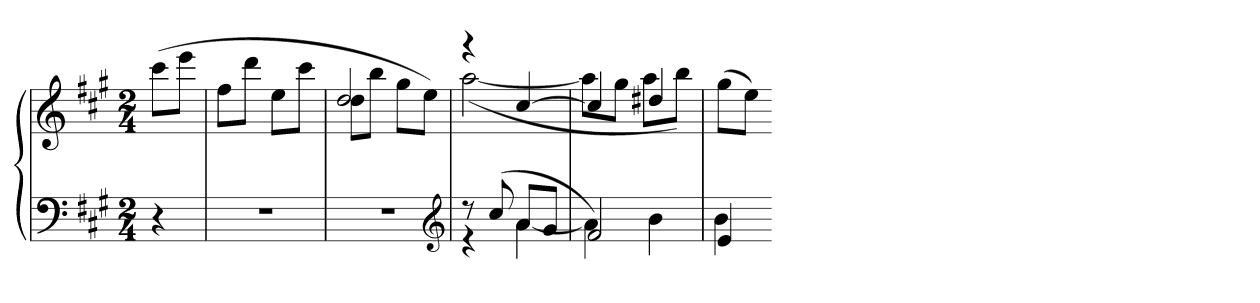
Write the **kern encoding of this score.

**kern	**kern
*part1	*part1
*staff2	*staff1
*clefF4	*clefG2
*k[f#c#g#]	*k[f#c#g#]
*A:	*A:
*M2/4	*M2/4
=	=
4r	(8ccc#L
.	8eeeJ
=124	=124
2r	8ff#L
.	8dddJ
.	8eeL
.	8ccc#J
=125	=125
*	*^
2r	2dd	8ddL
.	.	8bbJ
.	.	8gg#L
.	.	8eeJ)
*clefG2	*	*
=126	=126	=126
*^	*	*
8r	4r	4r	([2aa
(8cc#	.	.	.
8aL	[4a	[4cc#	.
8g#J	.	.	.
=127	=127	=127	=127
2f#)	4a]	4cc#]	8aaL]
.	.	.	8gg#J
.	4b	4dd#X	8aaL
.	.	.	8bbJ)
*	*	*v	*v
=128	=128	=128
4e	4b	(8gg#L
.	.	8eeJ)
*v	*v	*
=-	=-
*-	*-
